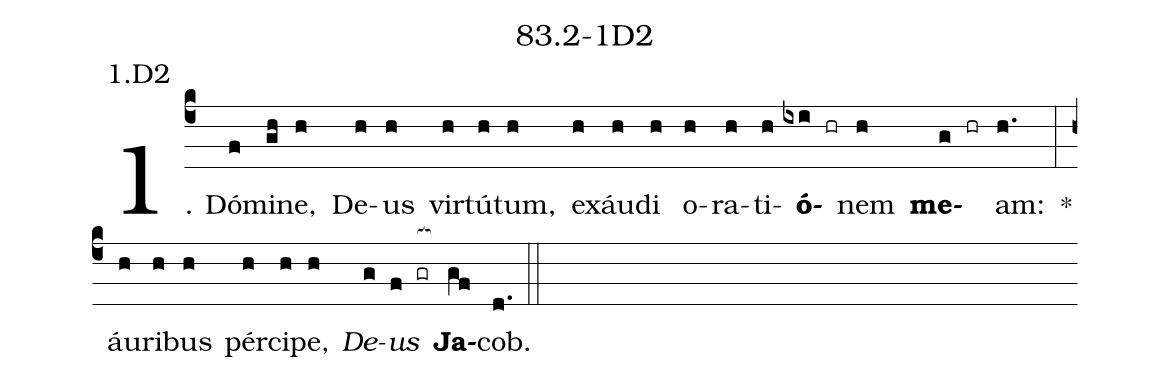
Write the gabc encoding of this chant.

name: 83.2-1D2;
annotation: 1.D2;
%%
(c4)1. Dó(f)mi(gh)ne,(h) De(h)us(h) vir(h)tú(h)tum,(h) ex(h)áu(h)di(h) o(h)ra(h)ti(h)<b>ó</b>(ixi hr)nem(h) <b>me</b>(g hr)am:(h.) *(:) áu(h)ri(h)bus(h) pér(h)ci(h)pe,(h) <i>De</i>(g)<i>us</i>(f gr[ocb:1{]) <b>Ja</b>(gf[ocb:0}])cob.(d.) (::)


%E(h) u(h) o(g) u(f) a(gf) e.(d.) (::)
